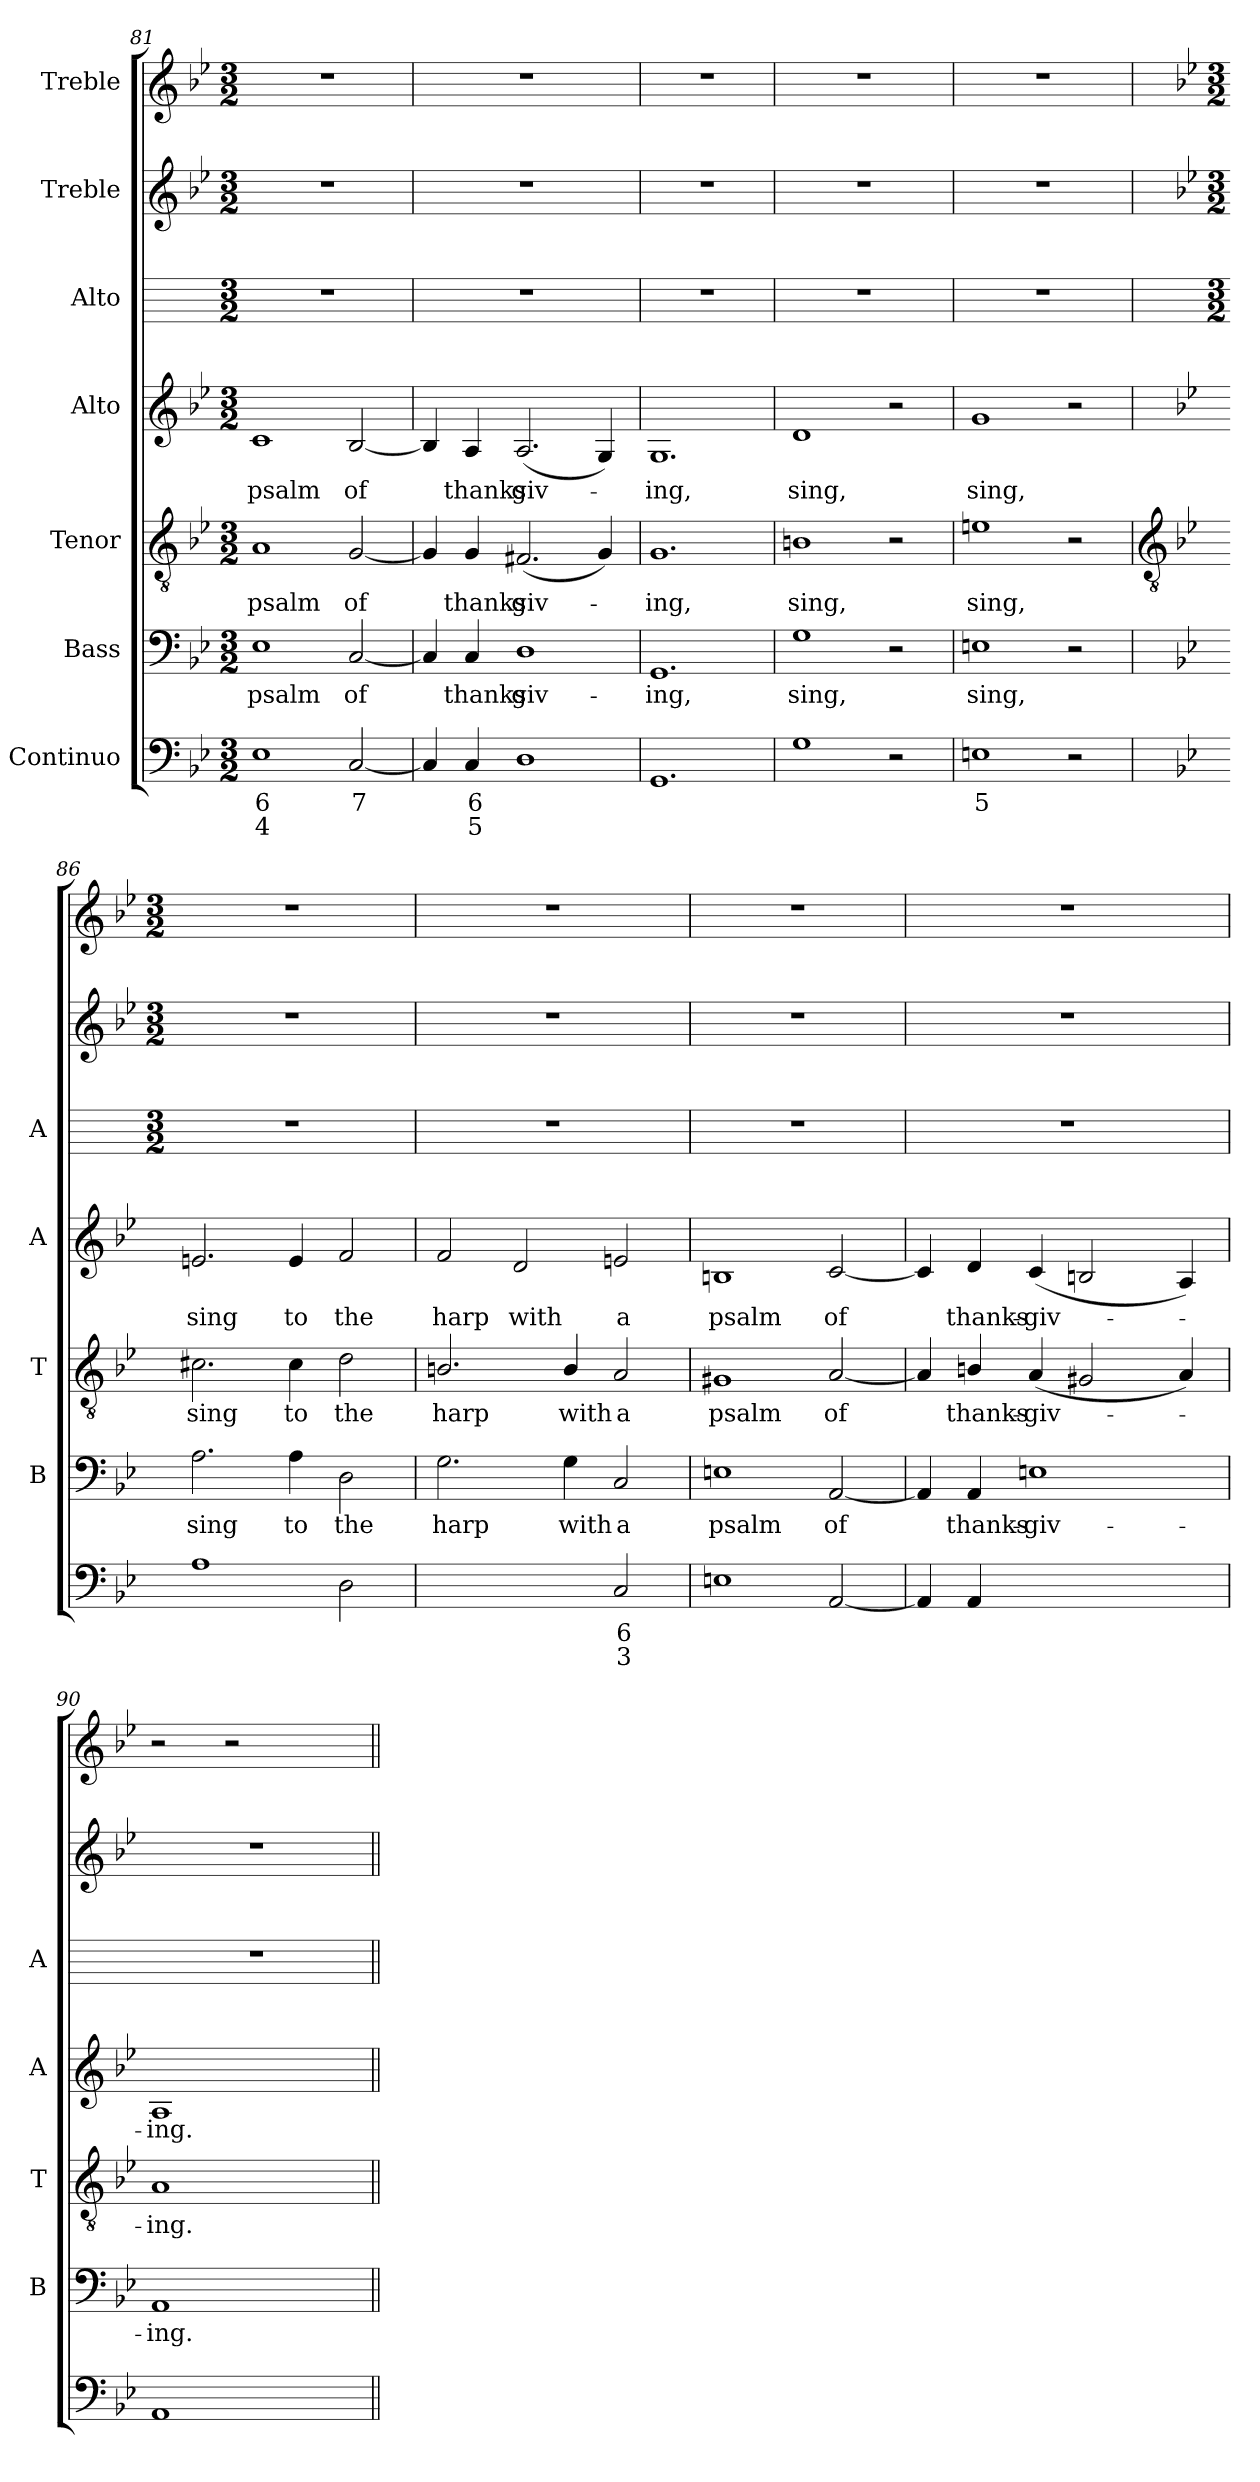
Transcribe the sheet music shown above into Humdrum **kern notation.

**kern	**text	**text	**kern	**text	**kern	**text	**kern	**text	**kern	**kern	**kern
*part7	*part7	*part7	*part6	*part6	*part5	*part5	*part4	*part4	*part3	*part2	*part1
*staff7	*staff7	*staff7	*staff6	*staff6	*staff5	*staff5	*staff4	*staff4	*staff3	*staff2	*staff1
*I"Continuo	*	*	*I"Bass	*	*I"Tenor	*	*I"Alto	*	*I"Alto	*I"Treble	*I"Treble
*	*	*	*I'B	*	*I'T	*	*I'A	*	*I'A	*	*
*clefF4	*	*	*clefF4	*	*clefGv2	*	*clefG2	*	*	*clefG2	*clefG2
*k[b-e-]	*	*	*k[b-e-]	*	*k[b-e-]	*	*k[b-e-]	*	*	*k[b-e-]	*k[b-e-]
*B-:	*	*	*B-:	*	*B-:	*	*B-:	*	*	*B-:	*B-:
*M3/2	*	*	*M3/2	*	*M3/2	*	*M3/2	*	*M3/2	*M3/2	*M3/2
=81	=81	=81	=81	=81	=81	=81	=81	=81	=81	=81	=81
!	!LO:LY:b	!LO:LY:b	!	!LO:LY:b	!	!LO:LY:b	!	!LO:LY:b	!	!	!
1E-	6	4	1E-	psalm	1A	psalm	1c	psalm	1.r	1.r	1.r
!	!LO:LY:b	!	!	!LO:LY:b	!	!LO:LY:b	!	!LO:LY:b	!	!	!
[2C	7	.	[2C	of	[2G	of	[2B-	of	.	.	.
=82	=82	=82	=82	=82	=82	=82	=82	=82	=82	=82	=82
4C]	.	.	4C]	.	4G]	.	4B-]	.	1.r	1.r	1.r
!	!LO:LY:b	!LO:LY:b	!	!LO:LY:b	!	!LO:LY:b	!	!LO:LY:b	!	!	!
4C	6	5	4C	thanks-	4G	thanks-	4A	thanks-	.	.	.
!	!	!	!	!LO:LY:b	!	!LO:LY:b	!	!LO:LY:b	!	!	!
1D	.	.	1D	-giv-	(<2.F#X	-giv-	(<2.A	-giv-	.	.	.
.	.	.	.	.	4G)	.	4G)	.	.	.	.
=83	=83	=83	=83	=83	=83	=83	=83	=83	=83	=83	=83
!	!	!	!	!LO:LY:b	!	!LO:LY:b	!	!LO:LY:b	!	!	!
1.GG	.	.	1.GG	-ing,	1.G	ing,	1.G	ing,	1.r	1.r	1.r
=84	=84	=84	=84	=84	=84	=84	=84	=84	=84	=84	=84
!	!	!	!	!LO:LY:b	!	!LO:LY:b	!	!LO:LY:b	!	!	!
1G	.	.	1G	sing,	1Bn	sing,	1d	sing,	1.r	1.r	1.r
2r	.	.	2r	.	2r	.	2r	.	.	.	.
=85	=85	=85	=85	=85	=85	=85	=85	=85	=85	=85	=85
!	!LO:LY:b	!	!	!LO:LY:b	!	!LO:LY:b	!	!LO:LY:b	!	!	!
1En	5	.	1En	sing,	1en	sing,	1g	sing,	1.r	1.r	1.r
2r	.	.	2r	.	2r	.	2r	.	.	.	.
!!LO:LB:g=z
=86	=86	=86	=86	=86	=86	=86	=86	=86	=86	=86	=86
*	*	*	*	*	*clefGv2	*	*	*	*	*	*
*	*	*	*	*	*	*	*	*	*	*	*k[b-e-]
*	*	*	*	*	*	*	*	*	*	*	*B-:
*	*	*	*	*	*	*	*	*	*M3/2	*M3/2	*M3/2
!	!	!	!	!LO:LY:b	!	!LO:LY:b	!	!LO:LY:b	!	!	!LO:N:vis=1
1A	.	.	2.A	sing	2.c#X	sing	2.en	sing	1.r	1.r	1.r
!	!	!	!	!LO:LY:b	!	!LO:LY:b	!	!LO:LY:b	!	!	!
.	.	.	4A	to	4c#	to	4e	to	.	.	.
!	!	!	!	!LO:LY:b	!	!LO:LY:b	!	!LO:LY:b	!	!	!
2D	.	.	2D	the	2d	the	2f	the	.	.	.
=87	=87	=87	=87	=87	=87	=87	=87	=87	=87	=87	=87
!	!LO:LY:b	!LO:LY:b	!	!LO:LY:b	!	!LO:LY:b	!	!LO:LY:b	!	!	!LO:N:vis=1
[2Gyy	7	3	2.G	harp	2.Bn/	harp	2f	harp	1.r	1.r	1.r
!	!LO:LY:b	!	!	!	!	!	!	!LO:LY:b	!	!	!
2Gyy]	5	.	.	.	.	.	2d	with	.	.	.
!	!	!	!	!LO:LY:b	!	!LO:LY:b	!	!	!	!	!
.	.	.	4G	with	4B/	with	.	.	.	.	.
!	!LO:LY:b	!LO:LY:b	!	!LO:LY:b	!	!LO:LY:b	!	!LO:LY:b	!	!	!
2C	6	3	2C	a	2A	a	2en	a	.	.	.
=88	=88	=88	=88	=88	=88	=88	=88	=88	=88	=88	=88
!	!	!	!	!LO:LY:b	!	!LO:LY:b	!	!LO:LY:b	!	!	!LO:N:vis=1
1En	.	.	1En	psalm	1G#X	psalm	1Bn	psalm	1.r	1.r	1.r
!	!	!	!	!LO:LY:b	!	!LO:LY:b	!	!LO:LY:b	!	!	!
[2AA	.	.	[2AA	of	[2A	of	[2c	of	.	.	.
=89	=89	=89	=89	=89	=89	=89	=89	=89	=89	=89	=89
!	!	!	!	!	!	!	!	!	!	!	!LO:N:vis=1
4AA]	.	.	4AA]	.	4A]	.	4c]	.	1.r	1.r	1.r
!	!	!	!	!LO:LY:b	!	!LO:LY:b	!	!LO:LY:b	!	!	!
4AA	.	.	4AA	thanks-	4Bn/	thanks-	4d	thanks-	.	.	.
!	!LO:LY:b	!LO:LY:b	!	!LO:LY:b	!	!LO:LY:b	!	!LO:LY:b	!	!	!
[2Enyy	6	4	1En	-giv-	(<4A	-giv-	(<4c	-giv-	.	.	.
.	.	.	.	.	2G#X	.	2Bn	.	.	.	.
!	!LO:LY:b	!LO:LY:b	!	!	!	!	!	!	!	!	!
2Eyy]	5	3	.	.	.	.	.	.	.	.	.
.	.	.	.	.	4A)	.	4A)	.	.	.	.
=90	=90	=90	=90	=90	=90	=90	=90	=90	=90	=90	=90
!	!	!	!	!LO:LY:b	!	!LO:LY:b	!	!LO:LY:b	!	!	!
1AA	.	.	1AA	-ing.	1A	ing.	1A	ing.	1.r	1.r	2r
.	.	.	.	.	.	.	.	.	.	.	2r
2ryy	.	.	2ryy	.	2ryy	.	2ryy	.	.	.	2ryy
=||	=||	=||	=||	=||	=||	=||	=||	=||	=||	=||	=||
*-	*-	*-	*-	*-	*-	*-	*-	*-	*-	*-	*-
